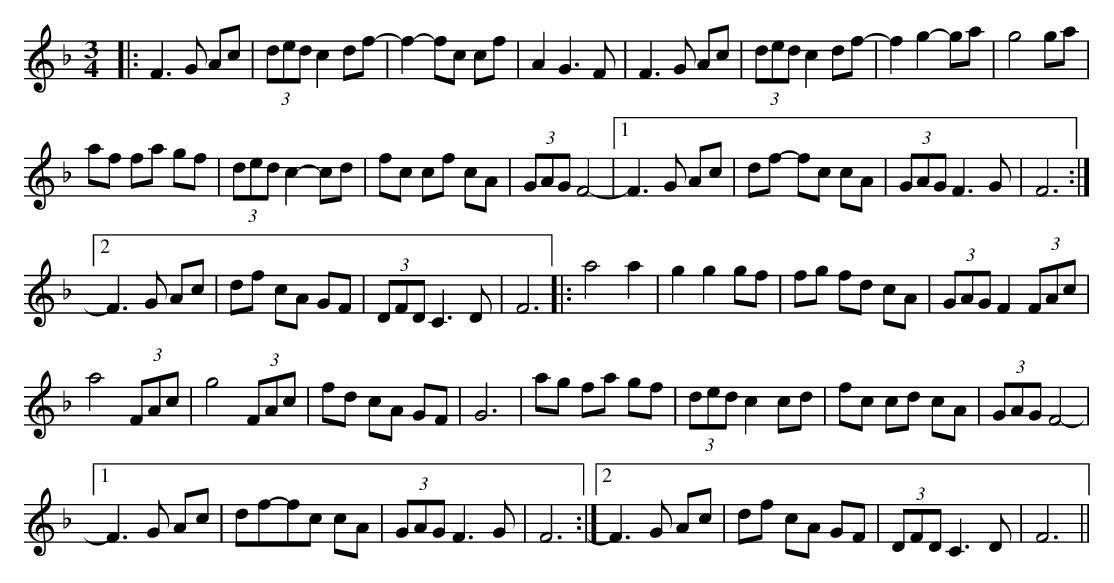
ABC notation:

X:1
M:3/4
K:F
|:F3 G Ac|(3ded c2df-|f2-fc cf|A2 G3 F|F3 G Ac|(3ded c2df-|f2 g2-ga|g4 ga|
af fa gf|(3ded c2-cd|fc cf cA|(3GAG F4-|1 F3 G Ac|df - fc cA|(3GAG F3 G|F6:|
[2 F3 G Ac|df cA GF|(3DFD C3 D|F6|:a4 a2|g2 g2 gf|fg fd cA|(3GAG F2 (3FAc|
a4 (3FAc|g4 (3FAc|fd cA GF|G6|ag fa gf|(3ded c2 cd|fc cd cA|(3GAG F4-|
[1 F3 G Ac|df-fc cA|(3GAG F3 G|F6:|2 F3 G Ac|df cA GF|(3DFD C3 D|F6||
